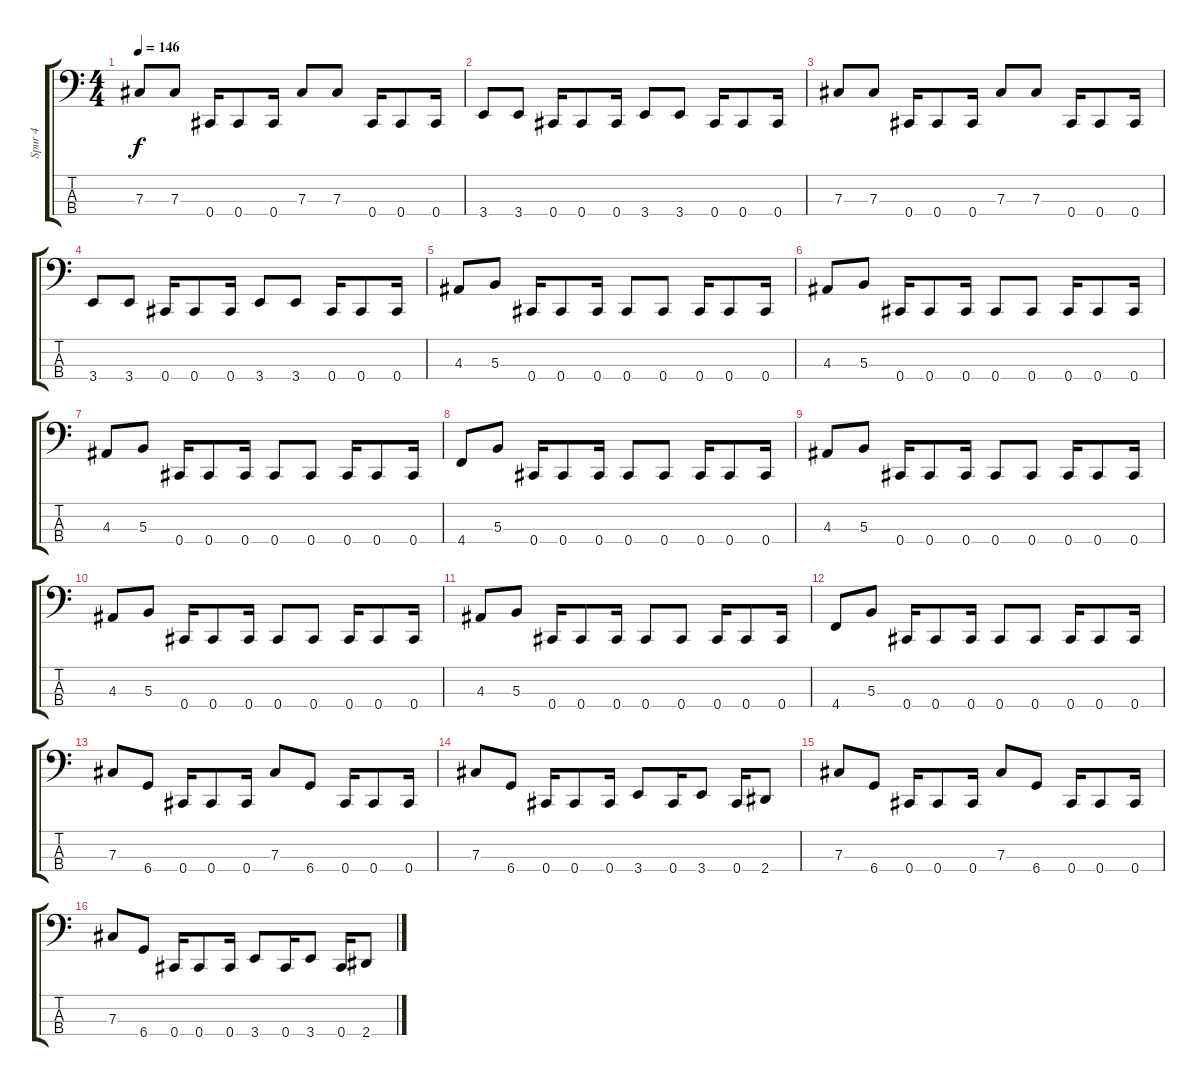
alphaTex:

\track ("Spur 4" "Spur 4") {instrument electricbassfinger}
\staff {score tabs}
\tuning (E2 B1 Gb1 Db1) {hide}
\ts (4 4)
\tempo 146
\clef f4
\ks c
7.3.8{dy f} 7.3.8 0.4.16 0.4.8 0.4.16 7.3.8 7.3.8 0.4.16 0.4.8 0.4.16 |
3.4.8 3.4.8 0.4.16 0.4.8 0.4.16 3.4.8 3.4.8 0.4.16 0.4.8 0.4.16 |
7.3.8 7.3.8 0.4.16 0.4.8 0.4.16 7.3.8 7.3.8 0.4.16 0.4.8 0.4.16 |
3.4.8 3.4.8 0.4.16 0.4.8 0.4.16 3.4.8 3.4.8 0.4.16 0.4.8 0.4.16 |
4.3.8 5.3.8 0.4.16 0.4.8 0.4.16 0.4.8 0.4.8 0.4.16 0.4.8 0.4.16 |
4.3.8 5.3.8 0.4.16 0.4.8 0.4.16 0.4.8 0.4.8 0.4.16 0.4.8 0.4.16 |
4.3.8 5.3.8 0.4.16 0.4.8 0.4.16 0.4.8 0.4.8 0.4.16 0.4.8 0.4.16 |
4.4.8 5.3.8 0.4.16 0.4.8 0.4.16 0.4.8 0.4.8 0.4.16 0.4.8 0.4.16 |
4.3.8 5.3.8 0.4.16 0.4.8 0.4.16 0.4.8 0.4.8 0.4.16 0.4.8 0.4.16 |
4.3.8 5.3.8 0.4.16 0.4.8 0.4.16 0.4.8 0.4.8 0.4.16 0.4.8 0.4.16 |
4.3.8 5.3.8 0.4.16 0.4.8 0.4.16 0.4.8 0.4.8 0.4.16 0.4.8 0.4.16 |
4.4.8 5.3.8 0.4.16 0.4.8 0.4.16 0.4.8 0.4.8 0.4.16 0.4.8 0.4.16 |
7.3.8 6.4.8 0.4.16 0.4.8 0.4.16 7.3.8 6.4.8 0.4.16 0.4.8 0.4.16 |
7.3.8 6.4.8 0.4.16 0.4.8 0.4.16 3.4.8 0.4.16 3.4.8 0.4.16 2.4.8 |
7.3.8 6.4.8 0.4.16 0.4.8 0.4.16 7.3.8 6.4.8 0.4.16 0.4.8 0.4.16 |
7.3.8 6.4.8 0.4.16 0.4.8 0.4.16 3.4.8 0.4.16 3.4.8 0.4.16 2.4.8
